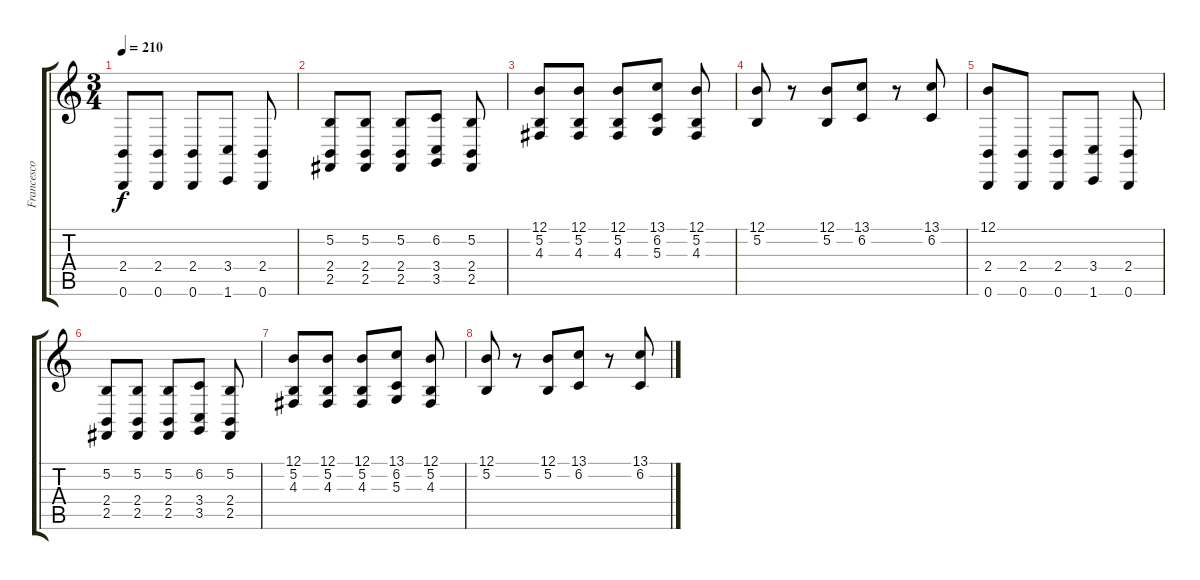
\track ("Francesco Paoli" "Francesco ") {instrument stringensemble2}
\staff {score tabs}
\tuning (B3 Gb3 D3 A2 E2 B1) {hide}
\ts (3 4)
\tempo 210
\clef g2
\ks c
(2.4 0.6).8{dy f volume 13 instrument stringensemble1} (2.4 0.6).8 (2.4 0.6).8 (3.4 1.6).8 (2.4 0.6).8 |
(5.2 2.4 2.5).8 (5.2 2.4 2.5).8 (5.2 2.4 2.5).8 (6.2 3.4 3.5).8 (5.2 2.4 2.5).8 |
(12.1 5.2 4.3).8 (12.1 5.2 4.3).8 (12.1 5.2 4.3).8 (13.1 6.2 5.3).8 (12.1 5.2 4.3).8 |
(12.1 5.2).8 r.8 (12.1 5.2).8 (13.1 6.2).8 r.8 (13.1 6.2).8 |
(12.1 2.4 0.6).8 (2.4 0.6).8 (2.4 0.6).8 (3.4 1.6).8 (2.4 0.6).8 |
(5.2 2.4 2.5).8 (5.2 2.4 2.5).8 (5.2 2.4 2.5).8 (6.2 3.4 3.5).8 (5.2 2.4 2.5).8 |
(12.1 5.2 4.3).8 (12.1 5.2 4.3).8 (12.1 5.2 4.3).8 (13.1 6.2 5.3).8 (12.1 5.2 4.3).8 |
(12.1 5.2).8 r.8 (12.1 5.2).8 (13.1 6.2).8 r.8 (13.1 6.2).8
